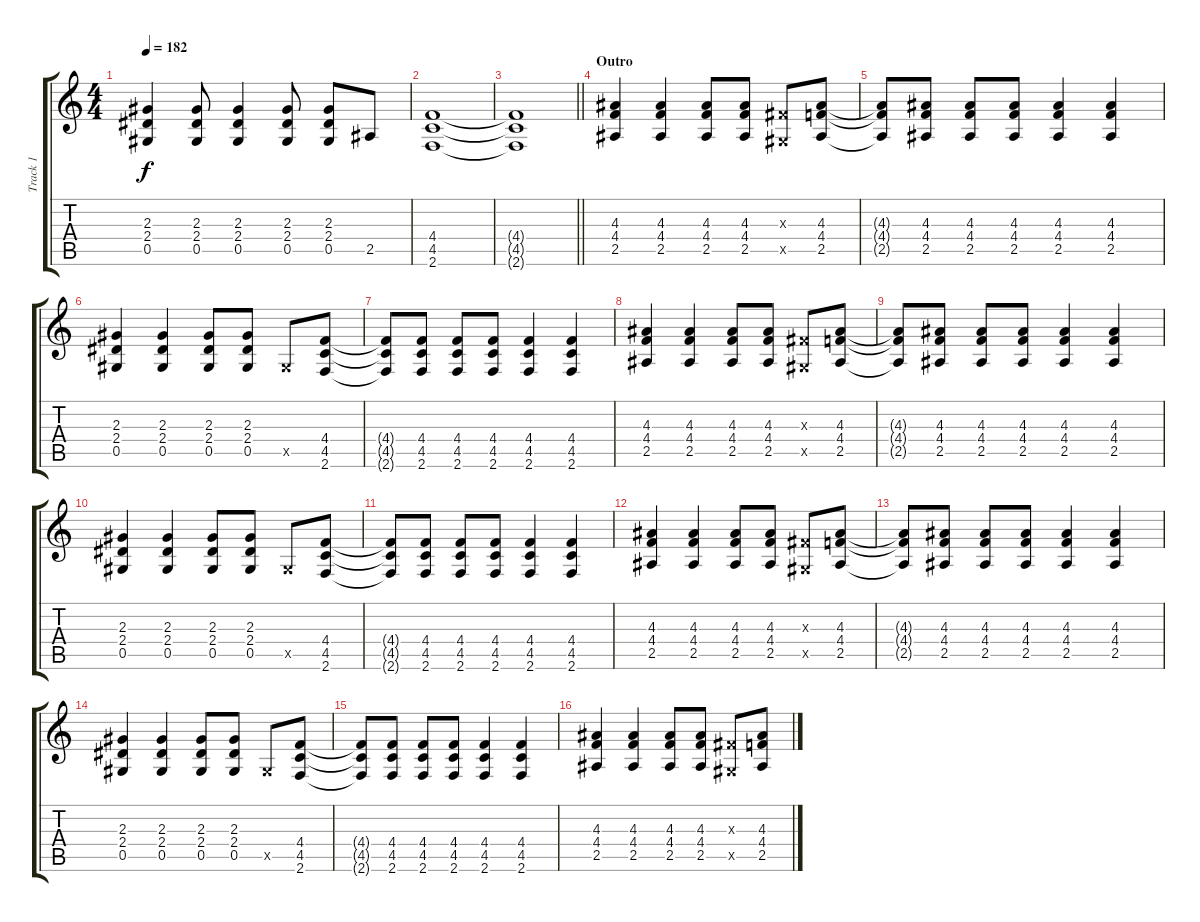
\track ("Track 1" "Track 1") {instrument distortionguitar}
\staff {score tabs}
\tuning (Eb4 Bb3 Gb3 Db3 Ab2 Eb2) {hide}
\ts (4 4)
\tempo 182
\clef g2
\ks c
(2.3 2.4 0.5).4{dy f} (2.3 2.4 0.5).8 (2.3 2.4 0.5).4 (2.3 2.4 0.5).8 (2.3 2.4 0.5).8 2.5.8 |
(4.4 4.5 2.6).1 |
\barLineRight lightlight
(4.4{t} 4.5{t} 2.6{t}).1 |
\section ("" "Outro")
(4.3 4.4 2.5).4 (4.3 4.4 2.5).4 (4.3 4.4 2.5).8 (4.3 4.4 2.5).8 (0.3{x} 0.5{x}).8 (4.3 4.4 2.5).8 |
(4.3{t} 4.4{t} 2.5{t}).8 (4.3 4.4 2.5).8 (4.3 4.4 2.5).8 (4.3 4.4 2.5).8 (4.3 4.4 2.5).4 (4.3 4.4 2.5).4 |
(2.3 2.4 0.5).4 (2.3 2.4 0.5).4 (2.3 2.4 0.5).8 (2.3 2.4 0.5).8 0.5{x}.8 (4.4 4.5 2.6).8 |
(4.4{t} 4.5{t} 2.6{t}).8 (4.4 4.5 2.6).8 (4.4 4.5 2.6).8 (4.4 4.5 2.6).8 (4.4 4.5 2.6).4 (4.4 4.5 2.6).4 |
(4.3 4.4 2.5).4 (4.3 4.4 2.5).4 (4.3 4.4 2.5).8 (4.3 4.4 2.5).8 (0.3{x} 0.5{x}).8 (4.3 4.4 2.5).8 |
(4.3{t} 4.4{t} 2.5{t}).8 (4.3 4.4 2.5).8 (4.3 4.4 2.5).8 (4.3 4.4 2.5).8 (4.3 4.4 2.5).4 (4.3 4.4 2.5).4 |
(2.3 2.4 0.5).4 (2.3 2.4 0.5).4 (2.3 2.4 0.5).8 (2.3 2.4 0.5).8 0.5{x}.8 (4.4 4.5 2.6).8 |
(4.4{t} 4.5{t} 2.6{t}).8 (4.4 4.5 2.6).8 (4.4 4.5 2.6).8 (4.4 4.5 2.6).8 (4.4 4.5 2.6).4 (4.4 4.5 2.6).4 |
(4.3 4.4 2.5).4 (4.3 4.4 2.5).4 (4.3 4.4 2.5).8 (4.3 4.4 2.5).8 (0.3{x} 0.5{x}).8 (4.3 4.4 2.5).8 |
(4.3{t} 4.4{t} 2.5{t}).8 (4.3 4.4 2.5).8 (4.3 4.4 2.5).8 (4.3 4.4 2.5).8 (4.3 4.4 2.5).4 (4.3 4.4 2.5).4 |
(2.3 2.4 0.5).4 (2.3 2.4 0.5).4 (2.3 2.4 0.5).8 (2.3 2.4 0.5).8 0.5{x}.8 (4.4 4.5 2.6).8 |
(4.4{t} 4.5{t} 2.6{t}).8 (4.4 4.5 2.6).8 (4.4 4.5 2.6).8 (4.4 4.5 2.6).8 (4.4 4.5 2.6).4 (4.4 4.5 2.6).4 |
(4.3 4.4 2.5).4 (4.3 4.4 2.5).4 (4.3 4.4 2.5).8 (4.3 4.4 2.5).8 (0.3{x} 0.5{x}).8 (4.3 4.4 2.5).8
